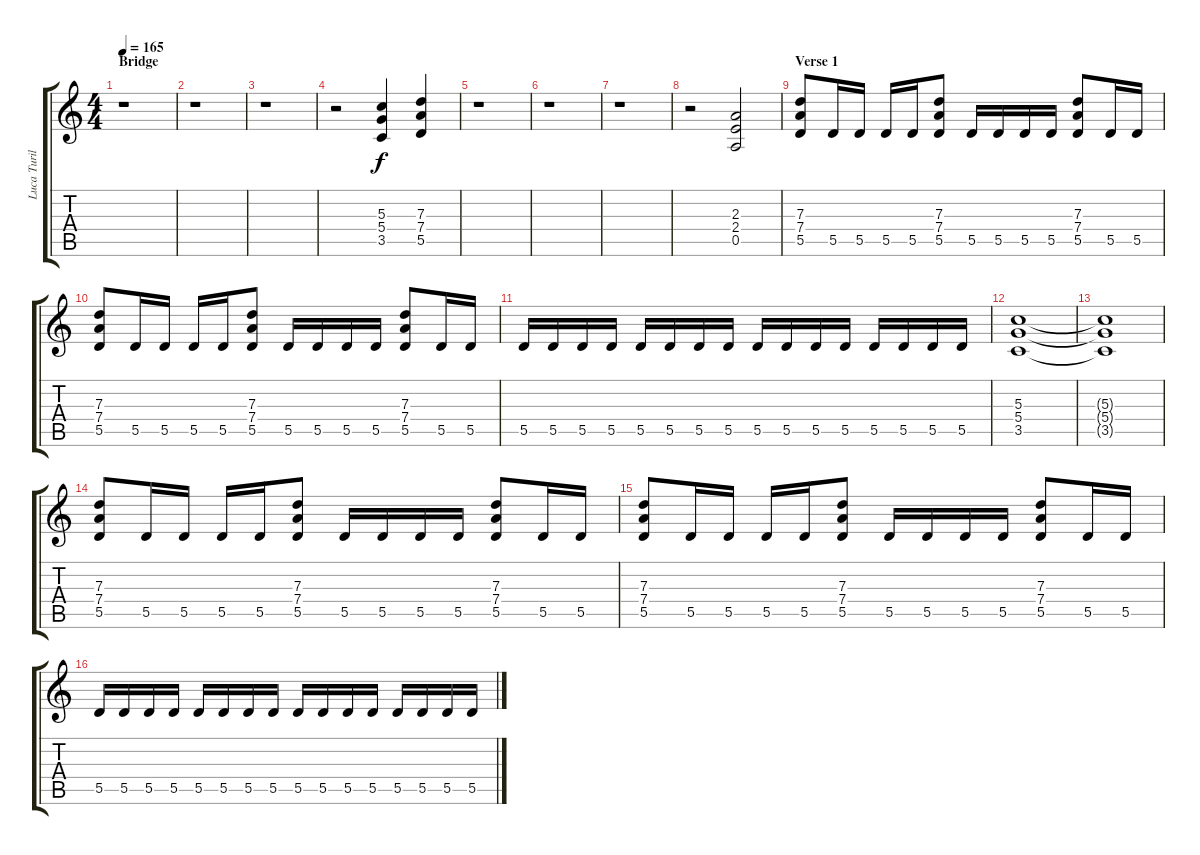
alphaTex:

\track ("Luca Turilli 2" "Luca Turil") {instrument overdrivenguitar}
\staff {score tabs}
\tuning (E4 B3 G3 D3 A2 E2) {hide}
\ts (4 4)
\section ("" "Bridge")
\tempo 165
\clef g2
\ks c
r.1{dy f} |
r.1 |
r.1 |
r.2 (5.3 5.4 3.5).4 (7.3 7.4 5.5).4 |
r.1 |
r.1 |
r.1 |
r.2 (2.3 2.4 0.5).2 |
\section ("" "Verse 1")
(7.3 7.4 5.5).8 5.5.16 5.5.16 5.5.16 5.5.16 (7.3 7.4 5.5).8 5.5.16 5.5.16 5.5.16 5.5.16 (7.3 7.4 5.5).8 5.5.16 5.5.16 |
(7.3 7.4 5.5).8 5.5.16 5.5.16 5.5.16 5.5.16 (7.3 7.4 5.5).8 5.5.16 5.5.16 5.5.16 5.5.16 (7.3 7.4 5.5).8 5.5.16 5.5.16 |
5.5.16 5.5.16 5.5.16 5.5.16 5.5.16 5.5.16 5.5.16 5.5.16 5.5.16 5.5.16 5.5.16 5.5.16 5.5.16 5.5.16 5.5.16 5.5.16 |
(5.3 5.4 3.5).1 |
(5.3{t} 5.4{t} 3.5{t}).1 |
(7.3 7.4 5.5).8 5.5.16 5.5.16 5.5.16 5.5.16 (7.3 7.4 5.5).8 5.5.16 5.5.16 5.5.16 5.5.16 (7.3 7.4 5.5).8 5.5.16 5.5.16 |
(7.3 7.4 5.5).8 5.5.16 5.5.16 5.5.16 5.5.16 (7.3 7.4 5.5).8 5.5.16 5.5.16 5.5.16 5.5.16 (7.3 7.4 5.5).8 5.5.16 5.5.16 |
5.5.16 5.5.16 5.5.16 5.5.16 5.5.16 5.5.16 5.5.16 5.5.16 5.5.16 5.5.16 5.5.16 5.5.16 5.5.16 5.5.16 5.5.16 5.5.16
